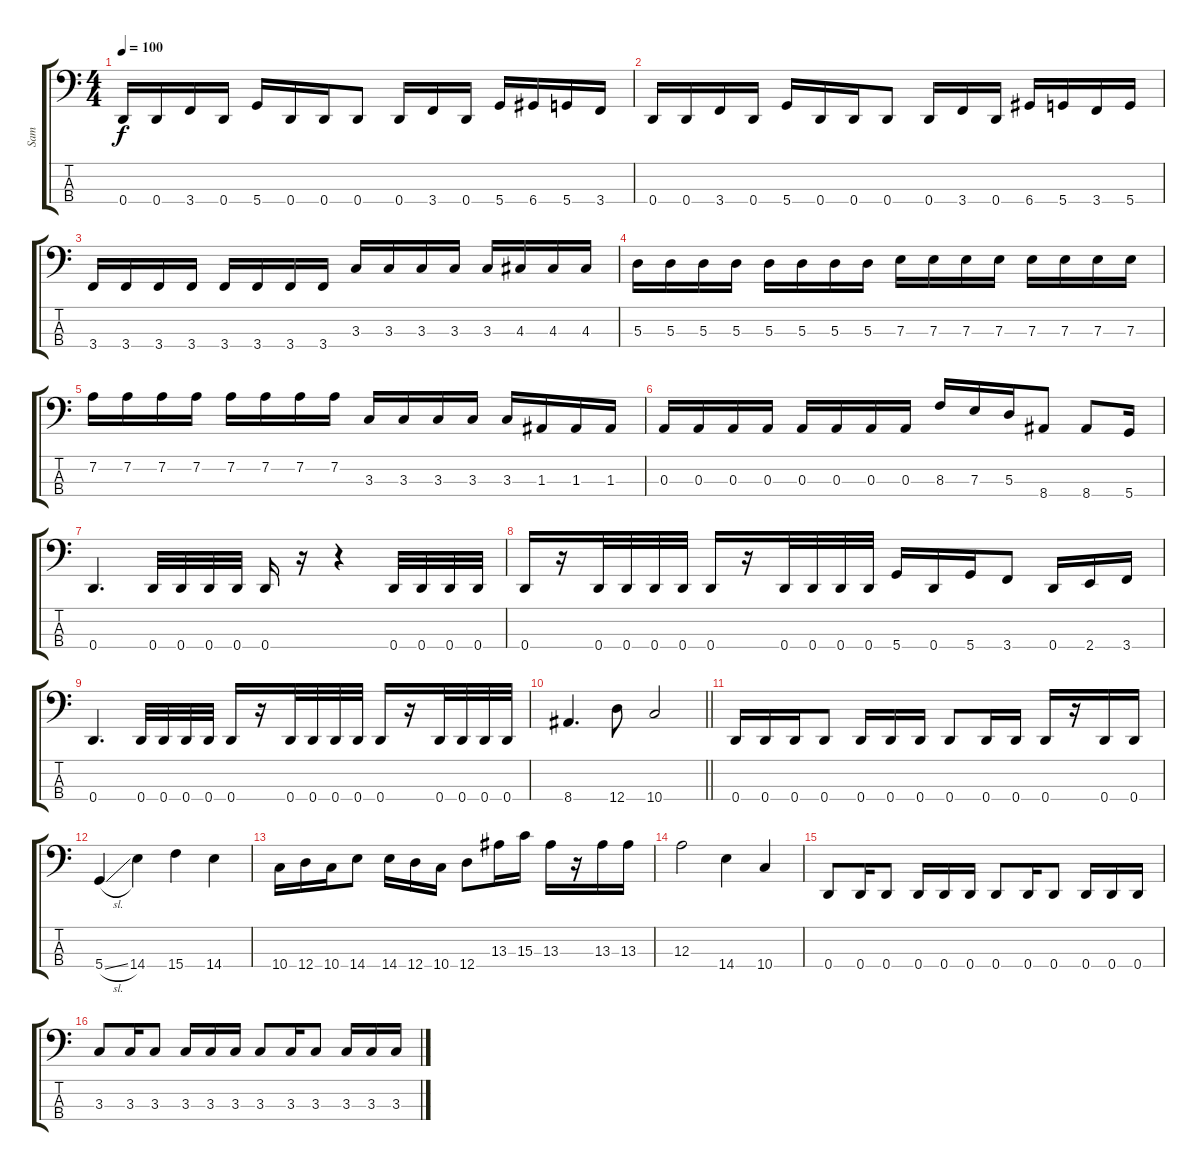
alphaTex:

\track ("Sam" "Sam") {instrument electricbasspick}
\staff {score tabs}
\tuning (G2 D2 A1 D1) {hide}
\ts (4 4)
\tempo 100
\clef f4
\ks c
0.4.16{dy f} 0.4.16 3.4.16 0.4.16 5.4.16 0.4.16 0.4.16 0.4.8 0.4.16 3.4.16 0.4.16 5.4.16 6.4.16 5.4.16 3.4.16 |
0.4.16 0.4.16 3.4.16 0.4.16 5.4.16 0.4.16 0.4.16 0.4.8 0.4.16 3.4.16 0.4.16 6.4.16 5.4.16 3.4.16 5.4.16 |
3.4.16 3.4.16 3.4.16 3.4.16 3.4.16 3.4.16 3.4.16 3.4.16 3.3.16 3.3.16 3.3.16 3.3.16 3.3.16 4.3.16 4.3.16 4.3.16 |
5.3.16 5.3.16 5.3.16 5.3.16 5.3.16 5.3.16 5.3.16 5.3.16 7.3.16 7.3.16 7.3.16 7.3.16 7.3.16 7.3.16 7.3.16 7.3.16 |
7.2.16 7.2.16 7.2.16 7.2.16 7.2.16 7.2.16 7.2.16 7.2.16 3.3.16 3.3.16 3.3.16 3.3.16 3.3.16 1.3.16 1.3.16 1.3.16 |
0.3.16 0.3.16 0.3.16 0.3.16 0.3.16 0.3.16 0.3.16 0.3.16 8.3.16 7.3.16 5.3.16 8.4.8 8.4.8 5.4.16 |
0.4.4{d} 0.4.32 0.4.32 0.4.32 0.4.32 0.4.16 r.16 r.4 0.4.32 0.4.32 0.4.32 0.4.32 |
0.4.16 r.16 0.4.32 0.4.32 0.4.32 0.4.32 0.4.16 r.16 0.4.32 0.4.32 0.4.32 0.4.32 5.4.16 0.4.16 5.4.16 3.4.8 0.4.16 2.4.16 3.4.16 |
0.4.4{d} 0.4.32 0.4.32 0.4.32 0.4.32 0.4.16 r.16 0.4.32 0.4.32 0.4.32 0.4.32 0.4.16 r.16 0.4.32 0.4.32 0.4.32 0.4.32 |
\barLineRight lightlight
8.4.4{d} 12.4.8 10.4.2 |
0.4.16 0.4.16 0.4.16 0.4.8 0.4.16 0.4.16 0.4.16 0.4.8 0.4.16 0.4.16 0.4.16 r.16 0.4.16 0.4.16 |
5.4{sl}.4 14.4.4 15.4.4 14.4.4 |
10.4.16 12.4.16 10.4.16 14.4.8 14.4.16 12.4.16 10.4.16 12.4.8 13.3.16 15.3.16 13.3.16 r.16 13.3.16 13.3.16 |
12.3.2 14.4.4 10.4.4 |
0.4.8 0.4.16 0.4.8 0.4.16 0.4.16 0.4.16 0.4.8 0.4.16 0.4.8 0.4.16 0.4.16 0.4.16 |
3.3.8 3.3.16 3.3.8 3.3.16 3.3.16 3.3.16 3.3.8 3.3.16 3.3.8 3.3.16 3.3.16 3.3.16
